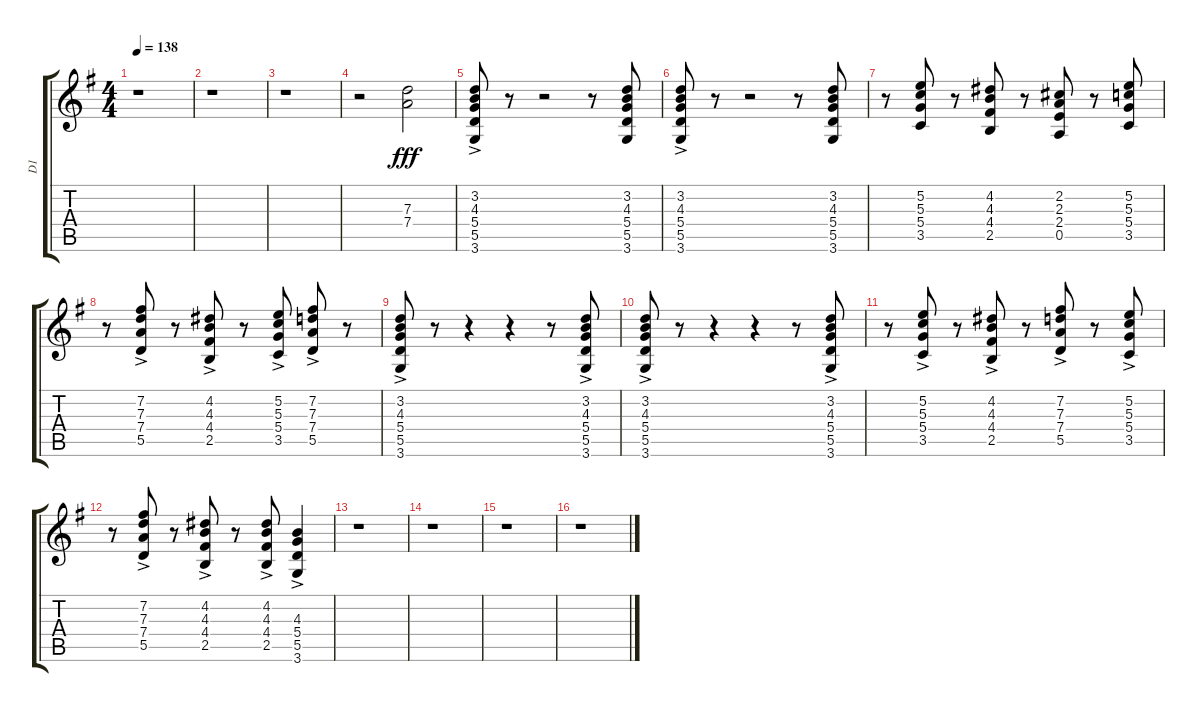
\track ("D1" "D1") {instrument distortionguitar}
\staff {score tabs}
\tuning (E4 B3 G3 D3 A2 E2) {hide}
\ts (4 4)
\tempo 138
\clef g2
\ks g
r.1{dy fff} |
r.1 |
r.1 |
r.2 (7.3 7.4).2 |
(3.2{ac} 4.3{ac} 5.4{ac} 5.5{ac} 3.6{ac}).8 r.8 r.2 r.8 (3.2 4.3 5.4 5.5 3.6).8 |
(3.2{ac} 4.3{ac} 5.4{ac} 5.5{ac} 3.6{ac}).8 r.8 r.2 r.8 (3.2 4.3 5.4 5.5 3.6).8 |
r.8 (5.2 5.3 5.4 3.5).8 r.8 (4.2 4.3 4.4 2.5).8 r.8 (2.2 2.3 2.4 0.5).8 r.8 (5.2 5.3 5.4 3.5).8 |
r.8 (7.2{ac} 7.3{ac} 7.4{ac} 5.5{ac}).8 r.8 (4.2{ac} 4.3{ac} 4.4{ac} 2.5{ac}).8 r.8 (5.2{ac} 5.3{ac} 5.4{ac} 3.5{ac}).8 (7.2{ac} 7.3{ac} 7.4{ac} 5.5{ac}).8 r.8 |
(3.2{ac} 4.3{ac} 5.4{ac} 5.5{ac} 3.6{ac}).8 r.8 r.4 r.4 r.8 (3.2{ac} 4.3{ac} 5.4{ac} 5.5{ac} 3.6{ac}).8 |
(3.2{ac} 4.3{ac} 5.4{ac} 5.5{ac} 3.6{ac}).8 r.8 r.4 r.4 r.8 (3.2{ac} 4.3{ac} 5.4{ac} 5.5{ac} 3.6{ac}).8 |
r.8 (5.2{ac} 5.3{ac} 5.4{ac} 3.5{ac}).8 r.8 (4.2{ac} 4.3{ac} 4.4{ac} 2.5{ac}).8 r.8 (7.2{ac} 7.3{ac} 7.4{ac} 5.5{ac}).8 r.8 (5.2{ac} 5.3{ac} 5.4{ac} 3.5{ac}).8 |
r.8 (7.2{ac} 7.3{ac} 7.4{ac} 5.5{ac}).8 r.8 (4.2{ac} 4.3{ac} 4.4{ac} 2.5{ac}).8 r.8 (4.2{ac} 4.3{ac} 4.4{ac} 2.5{ac}).8 (4.3{ac} 5.4{ac} 5.5{ac} 3.6{ac}).4 |
r.1 |
r.1 |
r.1 |
r.1
